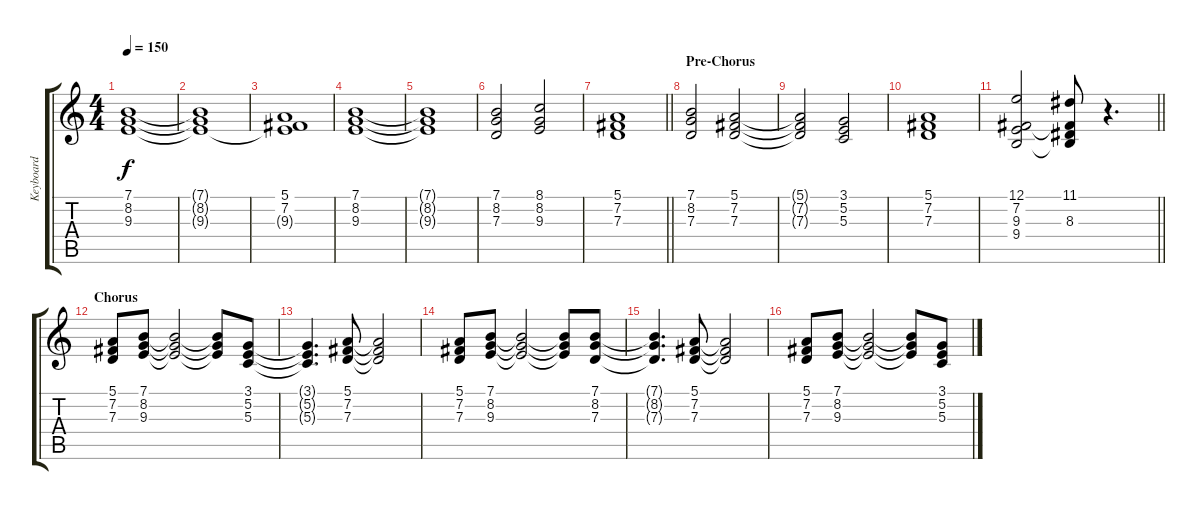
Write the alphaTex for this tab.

\track ("Keyboard" "Keyboard") {instrument stringensemble1}
\staff {score tabs}
\tuning (E4 B3 G3 D3 A2 E2) {hide}
\ts (4 4)
\tempo 150
\clef g2
\ks c
(7.1{t} 8.2{t} 9.3{t}).1{dy f} |
(7.1{t} 8.2{t} 9.3{t}).1 |
(5.1 7.2 9.3{t}).1 |
(7.1 8.2 9.3).1 |
(7.1{t} 8.2{t} 9.3{t}).1 |
(7.1 8.2 7.3).2 (8.1 8.2 9.3).2 |
\barLineRight lightlight
(5.1 7.2 7.3).1 |
\section ("" "Pre-Chorus")
(7.1 8.2 7.3).2 (5.1 7.2 7.3).2 |
(5.1{t} 7.2{t} 7.3{t}).2 (3.1 5.2 5.3).2 |
(5.1 7.2 7.3).1 |
\barLineRight lightlight
(12.1 7.2 9.3 9.4).2 (11.1 7.2{t} 8.3 9.4{t}).8 r.4{d} |
\section ("" "Chorus")
(5.1 7.2 7.3).8 (7.1 8.2 9.3).8 (7.1{t} 8.2{t} 9.3{t}).2 (7.1{t} 8.2{t} 9.3{t}).8 (3.1 5.2 5.3).8 |
(3.1{t} 5.2{t} 5.3{t}).4{d} (5.1 7.2 7.3).8 (5.1{t} 7.2{t} 7.3{t}).2 |
(5.1 7.2 7.3).8 (7.1 8.2 9.3).8 (7.1{t} 8.2{t} 9.3{t}).2 (7.1{t} 8.2{t} 9.3{t}).8 (7.1 8.2 7.3).8 |
(7.1{t} 8.2{t} 7.3{t}).4{d} (5.1 7.2 7.3).8 (5.1{t} 7.2{t} 7.3{t}).2 |
(5.1 7.2 7.3).8 (7.1 8.2 9.3).8 (7.1{t} 8.2{t} 9.3{t}).2 (7.1{t} 8.2{t} 9.3{t}).8 (3.1 5.2 5.3).8
